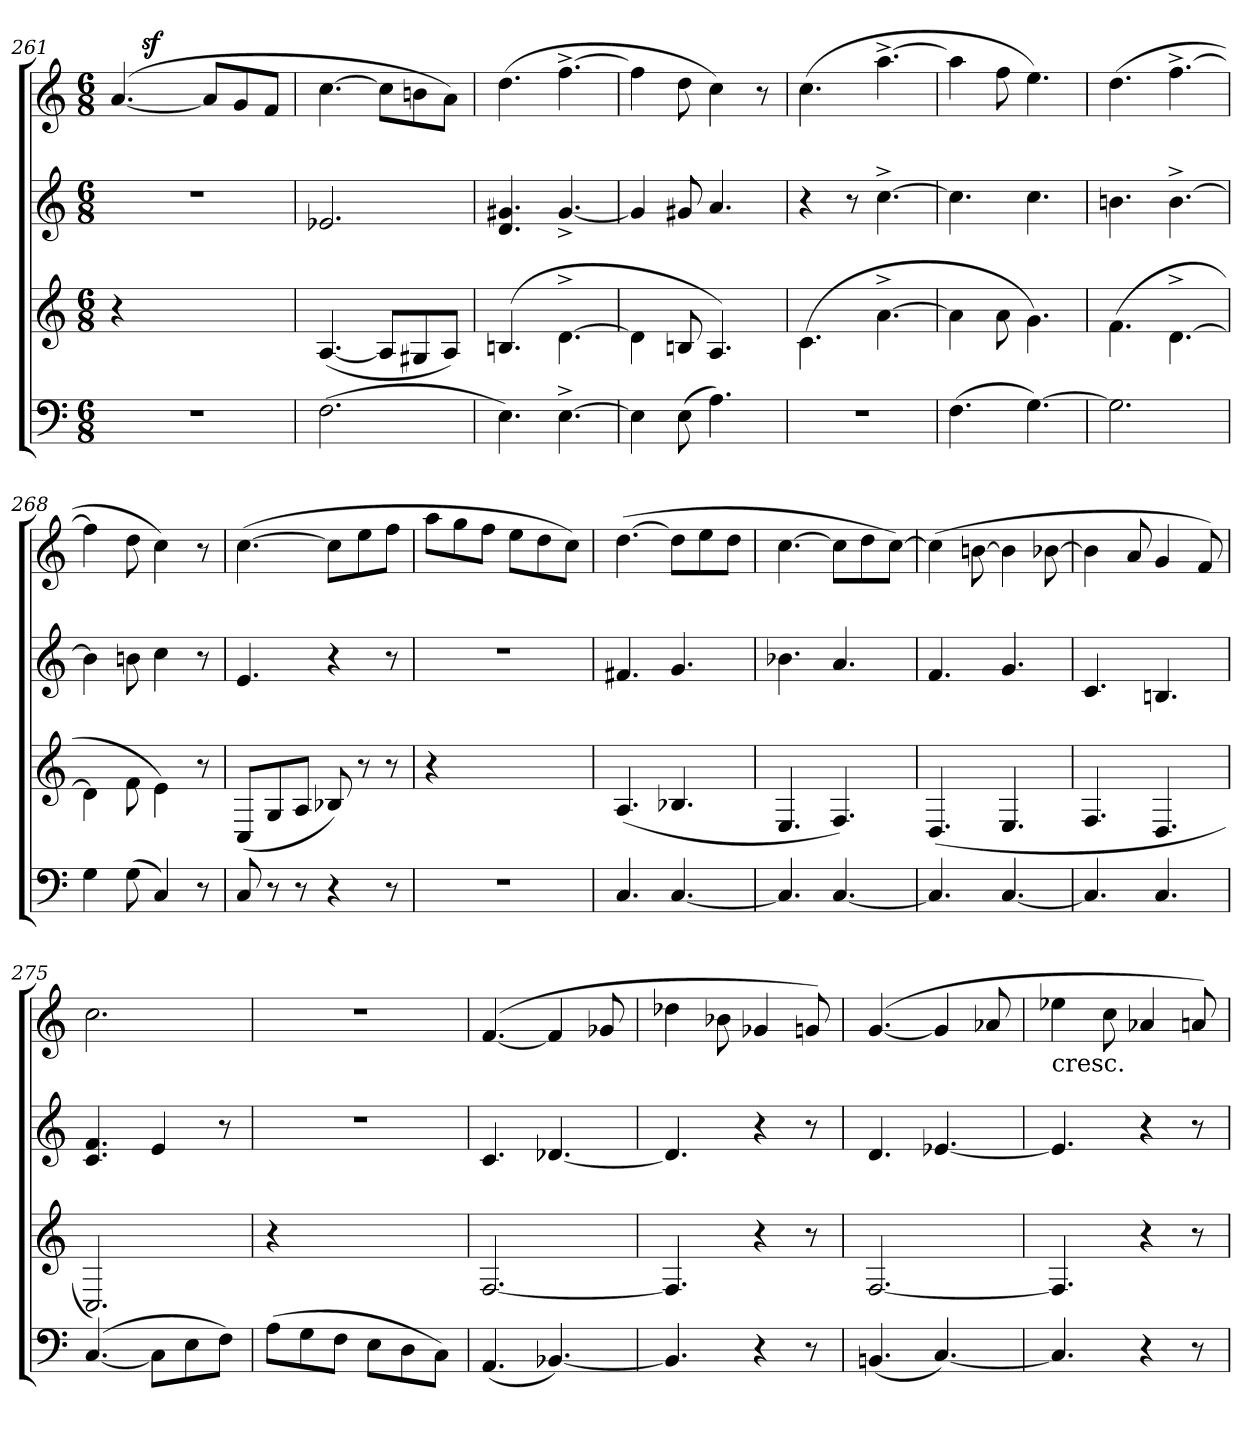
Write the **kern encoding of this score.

**kern	**kern	**kern	**kern	**dynam
*part4	*part3	*part2	*part1	*part1
*staff4	*staff3	*staff2	*staff1	*staff1
*M6/8	*M6/8	*M6/8	*M6/8	*
=261	=261	=261	=261	=261
*	*	*	*^	*
2.r	4r	2.r	(<[4.a/	8ryy	.
!	!	!	!	!	!LO:DY:a
.	.	.	.	2ryy	sf
.	2ryy	.	.	.	.
.	.	.	8a/L]	.	.
.	.	.	8g/	.	.
.	.	.	8f/J	8ryy	.
*	*	*	*v	*v	*
=262	=262	=262	=262	=262
(>2.F\	(<[4.A/	2.e-/	[4.cc\	.
.	8A/L]	.	8cc\L]	.
.	8G#/	.	8bn\	.
.	8A/J)	.	8a\J)	.
!!LO:LB:g=z
=263	=263	=263	=263	=263
4.E\)	(<4.Bn/	4.d/ 4.g#/	(>4.dd\	.
[4.E^>\	[4.d^>\	[4.g#^</	[4.ff^>\	.
=264	=264	=264	=264	=264
4E\]	4d\]	4g#/]	4ff\]	.
(>8E\	8Bn/	8g#/	8dd\	.
4.A\)	4.A/)	4.a/	4cc\)	.
.	.	.	8r	.
=265	=265	=265	=265	=265
2.r	(>4.c\	4r	(>4.cc\	.
.	.	8r	.	.
.	[4.a^>\	[4.cc^>\	[4.aa^>\	.
=266	=266	=266	=266	=266
(>4.F\	4a\]	4.cc\]	4aa\]	.
.	8a\	.	8ff\	.
[4.G\)	4.g\)	4.cc\	4.ee\)	.
=267	=267	=267	=267	=267
2.G\]	(>4.f\	4.bn\	(>4.dd\	.
.	[4.d^>\	[4.b^>\	[4.ff^>\	.
=268	=268	=268	=268	=268
4G\	4d\]	4b\]	4ff\]	.
(>8G\	8f\	8bn\	8dd\	.
4C/)	4e\)	4cc\	4cc\)	.
8r	8r	8r	8r	.
=269	=269	=269	=269	=269
8C/	(<8C/L	4.e/	(>[4.cc\	.
8r	8G/	.	.	.
8r	8A/J	.	.	.
4r	8B-/)	4r	8cc\L]	.
.	8r	.	8ee\	.
8r	8r	8r	8ff\J	.
=270	=270	=270	=270	=270
2.r	4r	2.r	8aa\L	.
.	.	.	8gg\	.
.	2ryy	.	8ff\J	.
.	.	.	8ee\L	.
.	.	.	8dd\	.
.	.	.	8cc\J)	.
=271	=271	=271	=271	=271
4.C/	(<4.A/	4.f#/	(>[4.dd\	.
[4.C/	4.B-/	4.g/	8dd\L]	.
.	.	.	8ee\	.
.	.	.	8dd\J	.
=272	=272	=272	=272	=272
4.C/]	4.E/	4.b-\	[4.cc\	.
[4.C/	4.F/)	4.a/	8cc\L]	.
.	.	.	8dd\	.
.	.	.	[8cc\J)	.
=273	=273	=273	=273	=273
4.C/]	(<4.D/	4.f/	(>4cc\]	.
.	.	.	[8bn\	.
[4.C/	4.E/	4.g/	4b\]	.
.	.	.	[8b-\	.
=274	=274	=274	=274	=274
4.C/]	4.F/	4.c/	4b-\]	.
.	.	.	8a/	.
4.C/	4.D/	4.Bn/	4g/	.
.	.	.	8f/)	.
=275	=275	=275	=275	=275
(<[4.C/	2.C/)	4.c/ 4.f/	2.cc\	.
8C\L]	.	4e/	.	.
8E\	.	.	.	.
8F\J)	.	8r	.	.
!!LO:LB:g=z
=276	=276	=276	=276	=276
(>8A\L	4r	2.r	2.r	.
8G\	.	.	.	.
8F\J	2ryy	.	.	.
8E\L	.	.	.	.
8D\	.	.	.	.
8C\J)	.	.	.	.
=277	=277	=277	=277	=277
(<4.AA/	[2.F/	4.c/	(<[4.f/	.
[4.BB-/)	.	[4.d-/	4f/]	.
.	.	.	8g-/	.
=278	=278	=278	=278	=278
4.BB-/]	4.F/]	4.d-/]	4dd-\	.
.	.	.	8b-\	.
4r	4r	4r	4g-/	.
8r	8r	8r	8gn/)	.
=279	=279	=279	=279	=279
(<4.BBn/	[2.F/	4.d/	(<[4.g/	.
[4.C/)	.	[4.e-/	4g/]	.
.	.	.	8a-/	.
=280	=280	=280	=280	=280
!	!	!	!LO:TX:b:t=cresc.	!
4.C/]	4.F/]	4.e-/]	4ee-\	.
.	.	.	8cc\	.
4r	4r	4r	4a-/	.
8r	8r	8r	8an/)	.
=	=	=	=	=
*-	*-	*-	*-	*-
